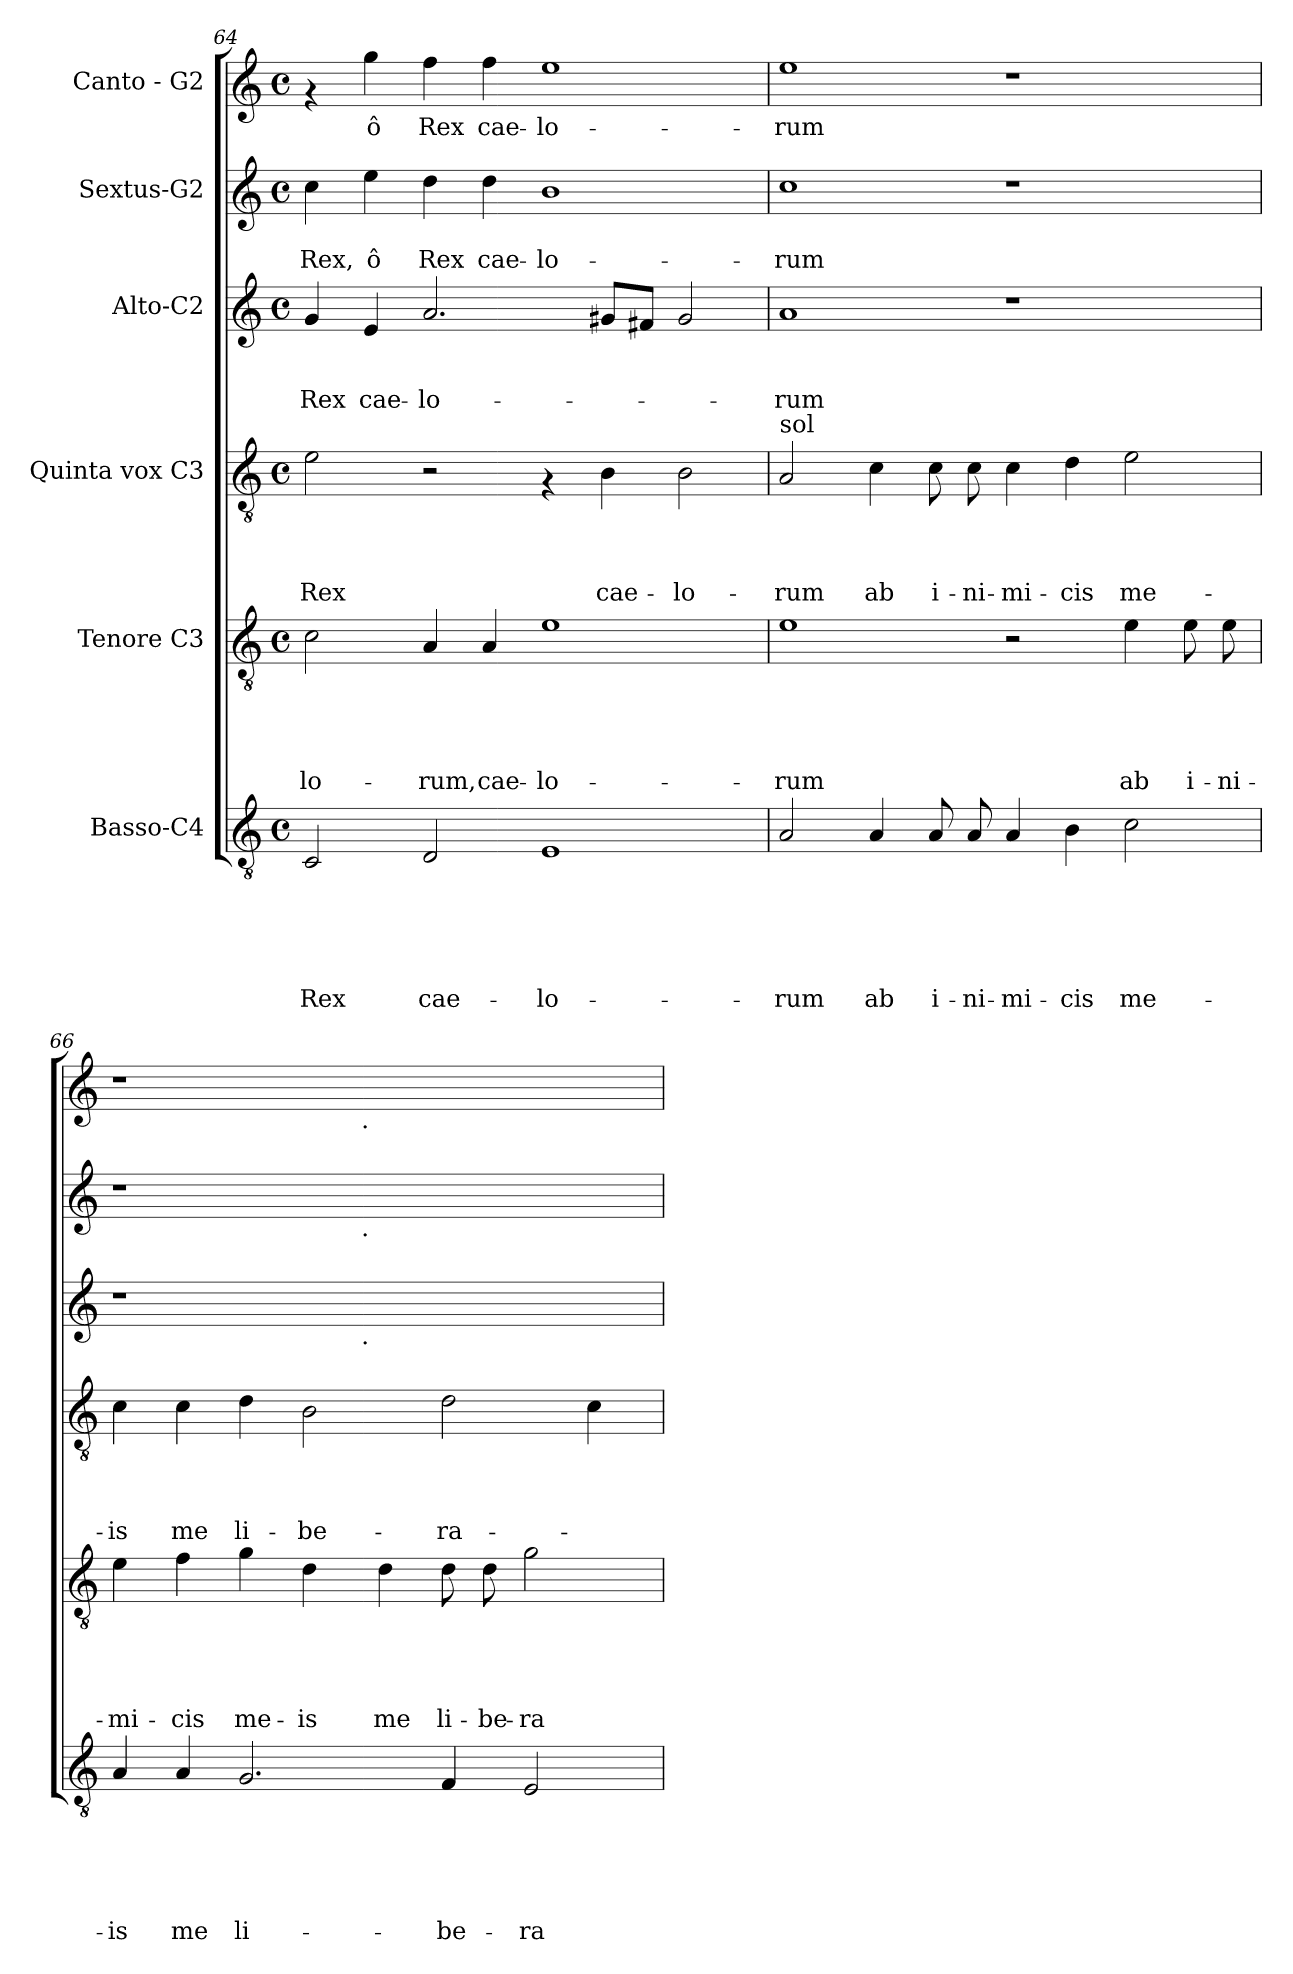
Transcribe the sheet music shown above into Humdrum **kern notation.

**kern	**text	**text	**text	**text	**text	**text	**kern	**text	**text	**text	**text	**text	**kern	**text	**text	**text	**text	**kern	**text	**text	**text	**kern	**text	**text	**kern	**text
*part6	*part6	*part6	*part6	*part6	*part6	*part6	*part5	*part5	*part5	*part5	*part5	*part5	*part4	*part4	*part4	*part4	*part4	*part3	*part3	*part3	*part3	*part2	*part2	*part2	*part1	*part1
*staff6	*staff6	*staff6	*staff6	*staff6	*staff6	*staff6	*staff5	*staff5	*staff5	*staff5	*staff5	*staff5	*staff4	*staff4	*staff4	*staff4	*staff4	*staff3	*staff3	*staff3	*staff3	*staff2	*staff2	*staff2	*staff1	*staff1
*I"Basso-C4	*	*	*	*	*	*	*I"Tenore C3	*	*	*	*	*	*I"Quinta vox C3	*	*	*	*	*I"Alto-C2	*	*	*	*I"Sextus-G2	*	*	*I"Canto - G2	*
!!LO:PB:g=z
*clefGv2	*	*	*	*	*	*	*clefGv2	*	*	*	*	*	*clefGv2	*	*	*	*	*clefG2	*	*	*	*clefG2	*	*	*clefG2	*
*k[]	*	*	*	*	*	*	*k[]	*	*	*	*	*	*k[]	*	*	*	*	*k[]	*	*	*	*k[]	*	*	*k[]	*
*C:	*	*	*	*	*	*	*C:	*	*	*	*	*	*C:	*	*	*	*	*C:	*	*	*	*C:	*	*	*C:	*
*M4/4	*	*	*	*	*	*	*M4/4	*	*	*	*	*	*M4/4	*	*	*	*	*M4/4	*	*	*	*M4/4	*	*	*M4/4	*
*met(c)	*	*	*	*	*	*	*met(c)	*	*	*	*	*	*met(c)	*	*	*	*	*met(c)	*	*	*	*met(c)	*	*	*met(c)	*
=64	=64	=64	=64	=64	=64	=64	=64	=64	=64	=64	=64	=64	=64	=64	=64	=64	=64	=64	=64	=64	=64	=64	=64	=64	=64	=64
!	!	!	!	!	!	!LO:LY:b	!	!	!	!	!	!LO:LY:b	!	!	!	!	!LO:LY:b	!	!	!	!LO:LY:b	!	!	!LO:LY:b	!	!
2C/	.	.	.	.	.	Rex	2c\	.	.	.	.	-lo-	2e\	.	.	.	Rex	4g/	.	.	Rex	4cc\	.	Rex,	4rf	.
!	!	!	!	!	!	!	!	!	!	!	!	!	!	!	!	!	!	!	!	!	!LO:LY:b	!	!	!LO:LY:b	!	!LO:LY:b
.	.	.	.	.	.	.	.	.	.	.	.	.	.	.	.	.	.	4e/	.	.	cae-	4ee\	.	ô	4gg\	ô
!	!	!	!	!	!	!LO:LY:b	!	!	!	!	!	!LO:LY:b	!	!	!	!	!	!	!	!	!LO:LY:b	!	!	!LO:LY:b	!	!LO:LY:b
2D/	.	.	.	.	.	cae-	4A/	.	.	.	.	-rum,	2r	.	.	.	.	2.a/	.	.	-lo-	4dd\	.	Rex	4ff\	Rex
!	!	!	!	!	!	!	!	!	!	!	!	!LO:LY:b	!	!	!	!	!	!	!	!	!	!	!	!LO:LY:b	!	!LO:LY:b
.	.	.	.	.	.	.	4A/	.	.	.	.	cae-	.	.	.	.	.	.	.	.	.	4dd\	.	cae-	4ff\	cae-
!	!	!	!	!	!	!LO:LY:b	!	!	!	!	!	!LO:LY:b	!	!	!	!	!	!	!	!	!	!	!	!LO:LY:b	!	!LO:LY:b
1E	.	.	.	.	.	-lo-	1e	.	.	.	.	-lo-	4rF	.	.	.	.	.	.	.	.	1b	.	-lo-	1ee	-lo-
!	!	!	!	!	!	!	!	!	!	!	!	!	!	!	!	!	!LO:LY:b	!	!	!	!	!	!	!	!	!
.	.	.	.	.	.	.	.	.	.	.	.	.	4B\	.	.	.	cae-	8g#X/L	.	.	.	.	.	.	.	.
.	.	.	.	.	.	.	.	.	.	.	.	.	.	.	.	.	.	8f#X/J	.	.	.	.	.	.	.	.
!	!	!	!	!	!	!	!	!	!	!	!	!	!	!	!	!	!LO:LY:b	!	!	!	!	!	!	!	!	!
.	.	.	.	.	.	.	.	.	.	.	.	.	2B\	.	.	.	-lo-	2g#/	.	.	.	.	.	.	.	.
=65	=65	=65	=65	=65	=65	=65	=65	=65	=65	=65	=65	=65	=65	=65	=65	=65	=65	=65	=65	=65	=65	=65	=65	=65	=65	=65
!	!	!	!	!	!	!	!	!	!	!	!	!	!LO:TX:a:t=sol	!	!	!	!	!	!	!	!	!	!	!	!	!
!	!	!	!	!	!	!LO:LY:b	!	!	!	!	!	!LO:LY:b	!	!	!	!	!LO:LY:b	!	!	!	!LO:LY:b	!	!	!LO:LY:b	!	!LO:LY:b
2A/	.	.	.	.	.	-rum	1e	.	.	.	.	-rum	2A/	.	.	.	-rum	1a	.	.	-rum	1cc	.	-rum	1ee	-rum
!	!	!	!	!	!	!LO:LY:b	!	!	!	!	!	!	!	!	!	!	!LO:LY:b	!	!	!	!	!	!	!	!	!
4A/	.	.	.	.	.	ab	.	.	.	.	.	.	4c\	.	.	.	ab	.	.	.	.	.	.	.	.	.
!	!	!	!	!	!	!LO:LY:b	!	!	!	!	!	!	!	!	!	!	!LO:LY:b	!	!	!	!	!	!	!	!	!
8A/	.	.	.	.	.	i-	.	.	.	.	.	.	8c\	.	.	.	i-	.	.	.	.	.	.	.	.	.
!	!	!	!	!	!	!LO:LY:b	!	!	!	!	!	!	!	!	!	!	!LO:LY:b	!	!	!	!	!	!	!	!	!
8A/	.	.	.	.	.	-ni-	.	.	.	.	.	.	8c\	.	.	.	-ni-	.	.	.	.	.	.	.	.	.
!	!	!	!	!	!	!LO:LY:b	!	!	!	!	!	!	!	!	!	!	!LO:LY:b	!	!	!	!	!	!	!	!	!
4A/	.	.	.	.	.	-mi-	2r	.	.	.	.	.	4c\	.	.	.	-mi-	1r	.	.	.	1r	.	.	1r	.
!	!	!	!	!	!	!LO:LY:b	!	!	!	!	!	!	!	!	!	!	!LO:LY:b	!	!	!	!	!	!	!	!	!
4B\	.	.	.	.	.	-cis	.	.	.	.	.	.	4d\	.	.	.	-cis	.	.	.	.	.	.	.	.	.
!	!	!	!	!	!	!LO:LY:b	!	!	!	!	!	!LO:LY:b	!	!	!	!	!LO:LY:b	!	!	!	!	!	!	!	!	!
2c\	.	.	.	.	.	me-	4e\	.	.	.	.	ab	2e\	.	.	.	me-	.	.	.	.	.	.	.	.	.
!	!	!	!	!	!	!	!	!	!	!	!	!LO:LY:b	!	!	!	!	!	!	!	!	!	!	!	!	!	!
.	.	.	.	.	.	.	8e\	.	.	.	.	i-	.	.	.	.	.	.	.	.	.	.	.	.	.	.
!	!	!	!	!	!	!	!	!	!	!	!	!LO:LY:b	!	!	!	!	!	!	!	!	!	!	!	!	!	!
.	.	.	.	.	.	.	8e\	.	.	.	.	-ni-	.	.	.	.	.	.	.	.	.	.	.	.	.	.
=66	=66	=66	=66	=66	=66	=66	=66	=66	=66	=66	=66	=66	=66	=66	=66	=66	=66	=66	=66	=66	=66	=66	=66	=66	=66	=66
!	!	!	!	!	!	!LO:LY:b	!	!	!	!	!	!LO:LY:b	!	!	!	!	!LO:LY:b	!	!	!	!	!	!	!	!	!
*	*	*	*	*	*	*	*	*	*	*	*	*	*	*	*	*	*	*^	*	*	*	*^	*	*	*^	*
4A/	.	.	.	.	.	-is	4e\	.	.	.	.	-mi-	4c\	.	.	.	-is	1r	2ryy	.	.	.	1r	2ryy	.	.	1r	2ryy	.
!	!	!	!	!	!	!LO:LY:b	!	!	!	!	!	!LO:LY:b	!	!	!	!	!LO:LY:b	!	!	!	!	!	!	!	!	!	!	!	!
4A/	.	.	.	.	.	me	4f\	.	.	.	.	-cis	4c\	.	.	.	me	.	.	.	.	.	.	.	.	.	.	.	.
!	!	!	!	!	!	!LO:LY:b	!	!	!	!	!	!LO:LY:b	!	!	!	!	!LO:LY:b	!	!	!	!	!	!	!	!	!	!	!	!
2.G/	.	.	.	.	.	li-	4g\	.	.	.	.	me-	4d\	.	.	.	li-	.	4...ryy	.	.	.	.	4...ryy	.	.	.	4...ryy	.
!	!	!	!	!	!	!	!	!	!	!	!	!LO:LY:b	!	!	!	!	!LO:LY:b	!	!	!	!	!	!	!	!	!	!	!	!
.	.	.	.	.	.	.	4d\	.	.	.	.	-is	2B\	.	.	.	-be-	.	.	.	.	.	.	.	.	.	.	.	.
!	!	!	!	!	!	!	!	!	!	!	!	!	!	!	!	!	!	!	!	!	!	!	!	!	!	!	!	!LO:TX:b:t=.	!
!	!	!	!	!	!	!	!	!	!	!	!	!	!	!	!	!	!	!	!	!	!	!	!	!LO:TX:b:t=.	!	!	!	!	!
!	!	!	!	!	!	!	!	!	!	!	!	!	!	!	!	!	!	!	!LO:TX:b:t=.	!	!	!	!	!	!	!	!	!	!
.	.	.	.	.	.	.	.	.	.	.	.	.	.	.	.	.	.	.	1ryy	.	.	.	.	1ryy	.	.	.	1ryy	.
!	!	!	!	!	!	!	!	!	!	!	!	!LO:LY:b	!	!	!	!	!	!	!	!	!	!	!	!	!	!	!	!	!
.	.	.	.	.	.	.	4d\	.	.	.	.	me	.	.	.	.	.	1ryy	.	.	.	.	1ryy	.	.	.	1ryy	.	.
!	!	!	!	!	!	!LO:LY:b	!	!	!	!	!	!LO:LY:b	!	!	!	!	!LO:LY:b	!	!	!	!	!	!	!	!	!	!	!	!
4F/	.	.	.	.	.	-be-	8d\	.	.	.	.	li-	2d\	.	.	.	-ra-	.	.	.	.	.	.	.	.	.	.	.	.
!	!	!	!	!	!	!	!	!	!	!	!	!LO:LY:b	!	!	!	!	!	!	!	!	!	!	!	!	!	!	!	!	!
.	.	.	.	.	.	.	8d\	.	.	.	.	-be-	.	.	.	.	.	.	.	.	.	.	.	.	.	.	.	.	.
!	!	!	!	!	!	!LO:LY:b	!	!	!	!	!	!LO:LY:b	!	!	!	!	!	!	!	!	!	!	!	!	!	!	!	!	!
2E/	.	.	.	.	.	-ra-	2g\	.	.	.	.	-ra-	.	.	.	.	.	.	.	.	.	.	.	.	.	.	.	.	.
.	.	.	.	.	.	.	.	.	.	.	.	.	4c\	.	.	.	.	.	.	.	.	.	.	.	.	.	.	.	.
.	.	.	.	.	.	.	.	.	.	.	.	.	.	.	.	.	.	.	32ryy	.	.	.	.	32ryy	.	.	.	32ryy	.
*	*	*	*	*	*	*	*	*	*	*	*	*	*	*	*	*	*	*v	*v	*	*	*	*	*	*	*	*v	*v	*
*	*	*	*	*	*	*	*	*	*	*	*	*	*	*	*	*	*	*	*	*	*	*v	*v	*	*	*	*
=	=	=	=	=	=	=	=	=	=	=	=	=	=	=	=	=	=	=	=	=	=	=	=	=	=	=
*-	*-	*-	*-	*-	*-	*-	*-	*-	*-	*-	*-	*-	*-	*-	*-	*-	*-	*-	*-	*-	*-	*-	*-	*-	*-	*-
